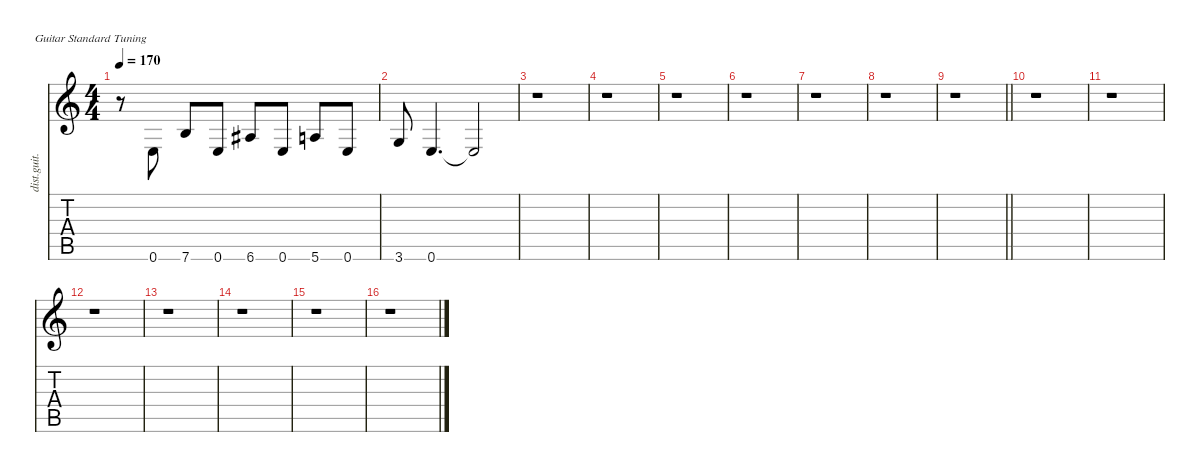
\defaultSystemsLayout 4
\hideDynamics
\bracketExtendMode nobrackets
\otherSystemsTrackNameOrientation horizontal
\track ("(Double Track)-hid" "dist.guit.") {instrument distortionguitar}
\staff {score tabs}
\tuning (E4 B3 G3 D3 A2 E2)
\ts (4 4)
\tempo 170
\clef g2
\ks c
r.8{dy f beam Down} 0.6.8{beam Up} 7.6.8{beam Up} 0.6.8{beam Up} 6.6{acc #}.8{beam Up} 0.6.8{beam Up} 5.6.8{beam Up} 0.6.8{beam Up} |
3.6.8{beam Up} 0.6.4{d beam Up} 0.6{t}.2{beam Up} |
r.1{beam Down} |
r.1{beam Down} |
r.1{beam Down} |
r.1{beam Down} |
r.1{beam Down} |
r.1{beam Down} |
\barLineRight lightlight
r.1{beam Down} |
r.1{beam Down} |
r.1{beam Down} |
r.1{beam Down} |
r.1{beam Down} |
r.1{beam Down} |
r.1{beam Down} |
r.1{beam Down}
